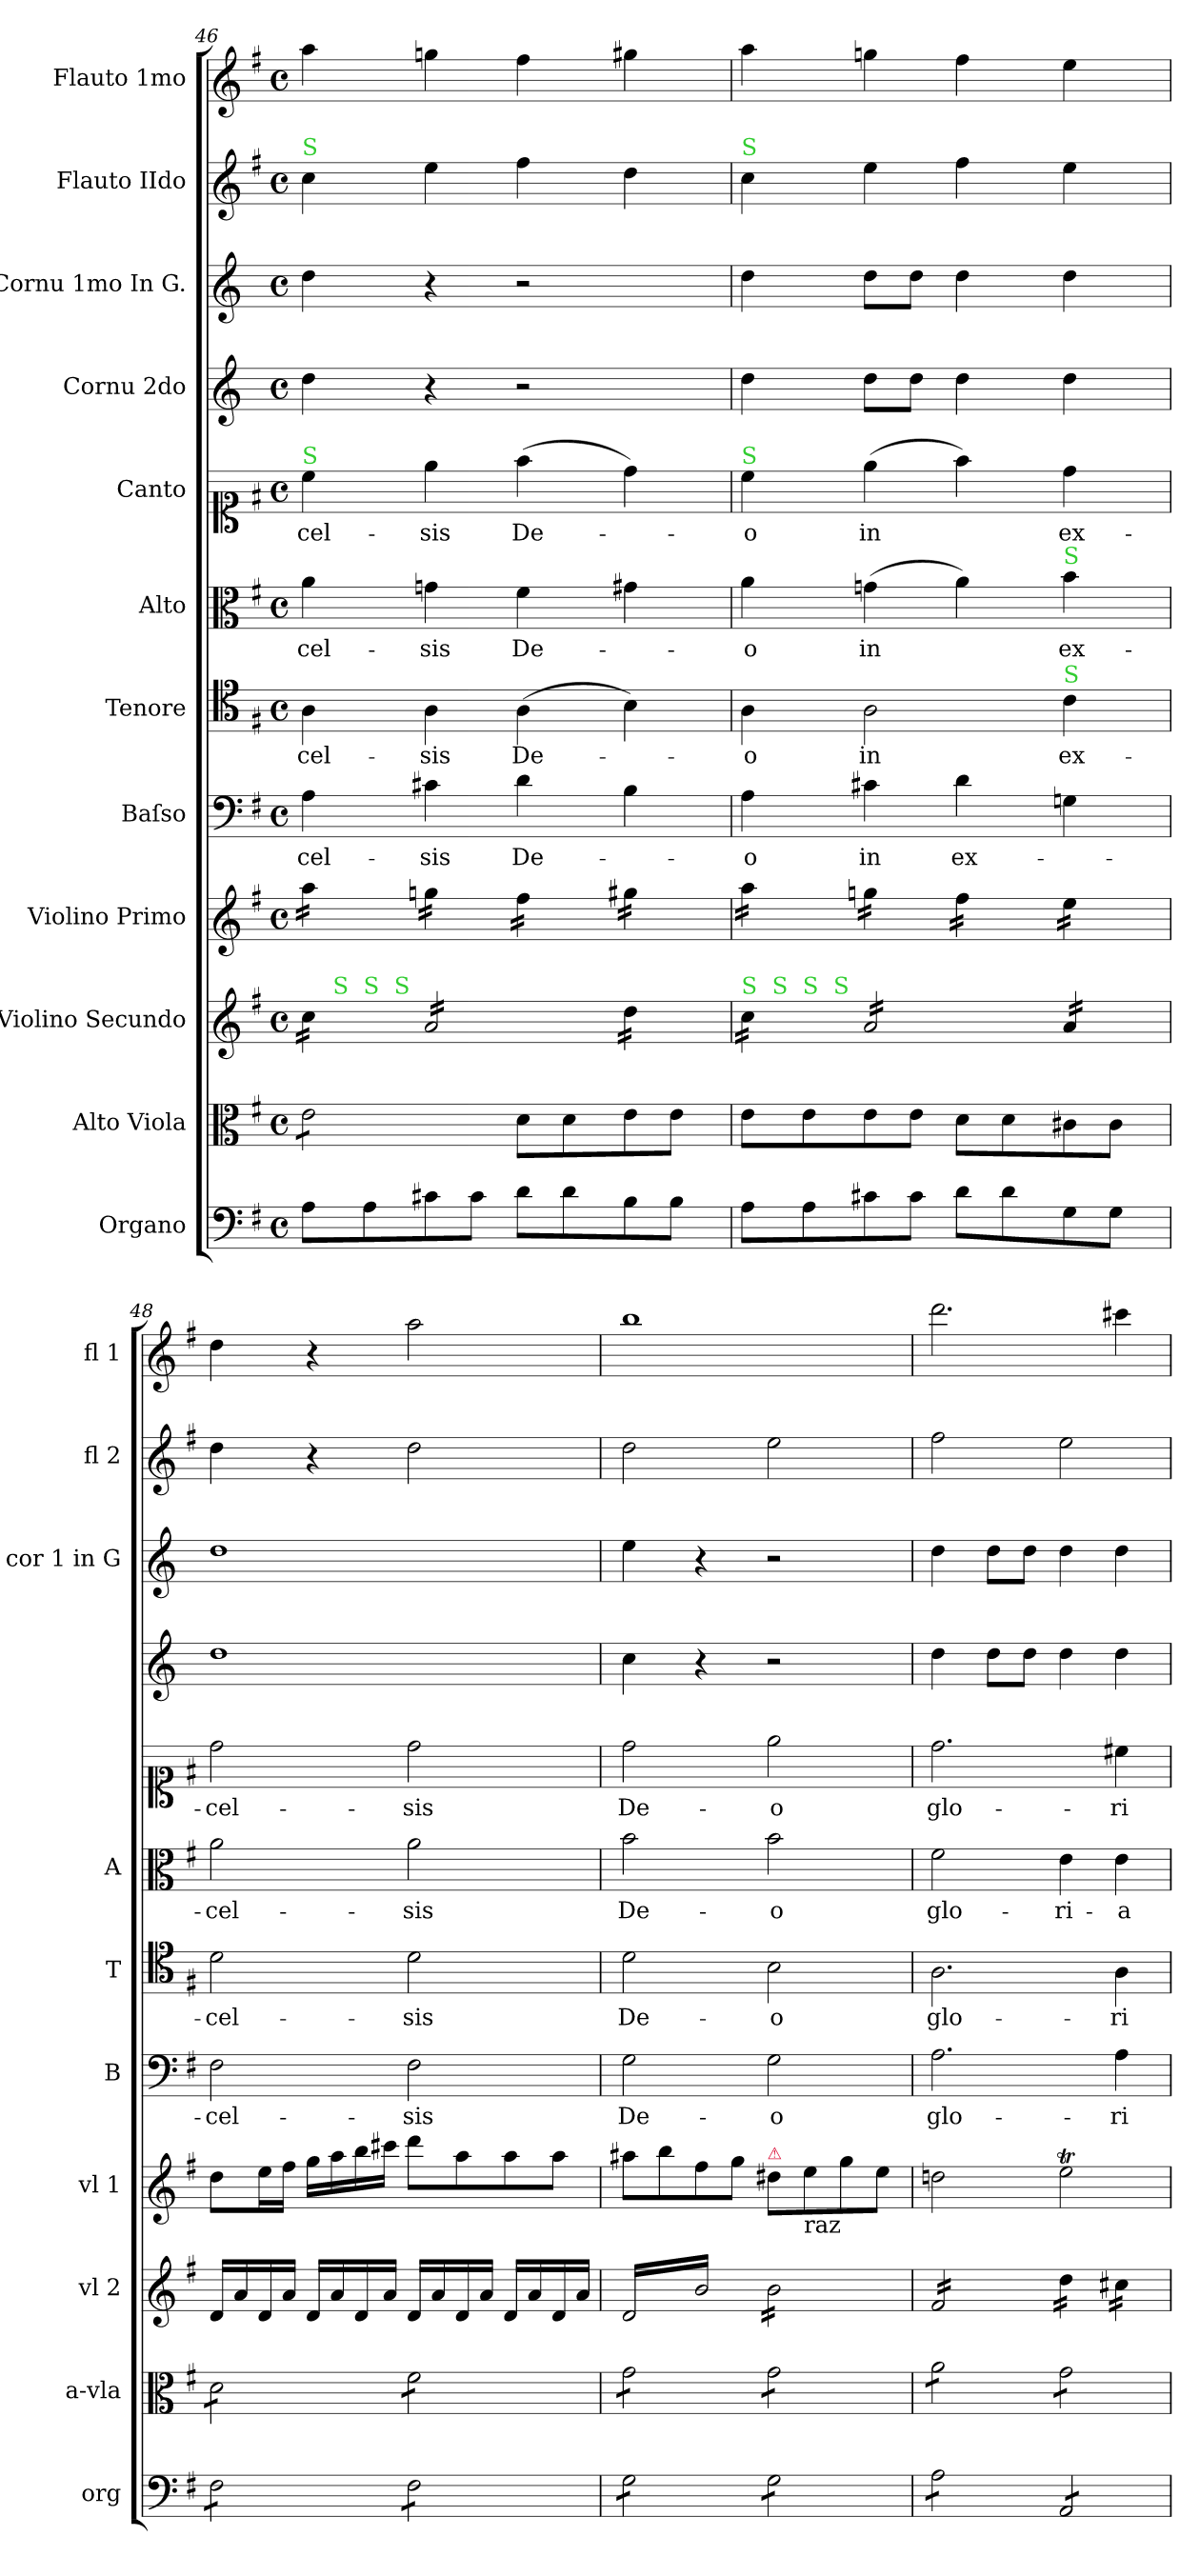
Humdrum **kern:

**kern	**kern	**kern	**kern	**kern	**text	**kern	**text	**kern	**text	**kern	**text	**kern	**kern	**kern	**kern
*part12	*part11	*part10	*part9	*part8	*part8	*part7	*part7	*part6	*part6	*part5	*part5	*part4	*part3	*part2	*part1
*staff12	*staff11	*staff10	*staff9	*staff8	*staff8	*staff7	*staff7	*staff6	*staff6	*staff5	*staff5	*staff4	*staff3	*staff2	*staff1
*I"Organo	*I"Alto Viola	*I"Violino Secundo	*I"Violino Primo	*I"Baſso	*	*I"Tenore	*	*I"Alto	*	*I"Canto	*	*I"Cornu 2do	*I"Cornu 1mo In G.	*I"Flauto IIdo	*I"Flauto 1mo
*I'org	*I'a-vla	*I'vl 2	*I'vl 1	*I'B	*	*I'T	*	*I'A	*	*	*	*	*I'cor 1 in G	*I'fl 2	*I'fl 1
*clefF4	*clefC3	*clefG2	*clefG2	*clefF4	*	*clefC4	*	*clefC3	*	*clefC1	*	*clefG2	*clefG2	*clefG2	*clefG2
*	*	*	*	*	*	*	*	*	*	*	*	*ITrd3c5	*ITrd3c5	*	*
*k[f#]	*k[f#]	*k[f#]	*k[f#]	*k[f#]	*	*k[f#]	*	*k[f#]	*	*k[f#]	*	*k[f#]	*k[f#]	*k[f#]	*k[f#]
*G:	*G:	*G:	*G:	*G:	*	*G:	*	*G:	*	*G:	*	*G:	*G:	*G:	*G:
*M4/4	*M4/4	*M4/4	*M4/4	*M4/4	*	*M4/4	*	*M4/4	*	*M4/4	*	*M4/4	*M4/4	*M4/4	*M4/4
*met(c)	*met(c)	*met(c)	*met(c)	*met(c)	*	*met(c)	*	*met(c)	*	*met(c)	*	*met(c)	*met(c)	*met(c)	*met(c)
=46	=46	=46	=46	=46	=46	=46	=46	=46	=46	=46	=46	=46	=46	=46	=46
!	!	!	!	!	!	!	!	!	!	!	!	!	!	!LO:TX:a:color=limegreen:t=S	!
!	!	!	!	!	!	!	!	!	!	!LO:TX:a:color=limegreen:t=S	!	!	!	!	!
!	!	!LO:TX:a:color=limegreen:t=S	!	!	!	!	!	!	!	!	!	!	!	!	!
*	*	*^	*	*	*	*	*	*	*	*	*	*	*	*	*
*	*	*	*^	*	*	*	*	*	*	*	*	*	*	*	*	*
*	*	*	*	*^	*	*	*	*	*	*	*	*	*	*	*	*	*
*	*tremolo	*	*	*	*	*	*	*	*	*	*	*	*	*	*	*	*	*
*	*	*tremolo	*	*	*	*	*	*	*	*	*	*	*	*	*	*	*	*
*	*	*	*	*	*	*tremolo	*	*	*	*	*	*	*	*	*	*	*	*
8A\L	8e\L	16cc\LL	16ryy	8ryy	8.ryy	16aa\LL	4A\	-cel-	4A\	-cel-	4a\	-cel-	4cc\	-cel-	4a\	4a\	4cc\	4aa\
!	!	!	!LO:TX:a:color=limegreen:t=S	!	!	!	!	!	!	!	!	!	!	!	!	!	!	!
.	.	16cc\	2...ryy	.	.	16aa\	.	.	.	.	.	.	.	.	.	.	.	.
!	!	!	!	!LO:TX:a:color=limegreen:t=S	!	!	!	!	!	!	!	!	!	!	!	!	!	!
8A\	8e\	16cc\	.	2..ryy	.	16aa\	.	.	.	.	.	.	.	.	.	.	.	.
!	!	!	!	!	!LO:TX:a:color=limegreen:t=S	!	!	!	!	!	!	!	!	!	!	!	!	!
.	.	16cc\JJ	.	.	2ryy	16aa\JJ	.	.	.	.	.	.	.	.	.	.	.	.
8c#X\	8e\	16a/LL	.	.	.	16ggn\LL	4c#X\	-sis	4A\	-sis	4gn\	-sis	4ee\	-sis	4r	4r	4ee\	4ggn\
.	.	16a/	.	.	.	16ggn\	.	.	.	.	.	.	.	.	.	.	.	.
8c#\J	8e\J	16a/	.	.	.	16ggn\	.	.	.	.	.	.	.	.	.	.	.	.
*	*Xtremolo	*	*	*	*	*	*	*	*	*	*	*	*	*	*	*	*	*
.	.	16a/	.	.	.	16ggn\JJ	.	.	.	.	.	.	.	.	.	.	.	.
8d\L	8d\L	16a/	.	.	.	16ff#\LL	4d\	De-	(4A\	De-	4f#\	De-	(4ff#\	De-	2r	2r	4ff#\	4ff#\
.	.	16a/	.	.	.	16ff#\	.	.	.	.	.	.	.	.	.	.	.	.
8d\	8d\	16a/	.	.	.	16ff#\	.	.	.	.	.	.	.	.	.	.	.	.
.	.	16a/JJ	.	.	4ryy	16ff#\JJ	.	.	.	.	.	.	.	.	.	.	.	.
8B\	8e\	16dd\LL	.	.	.	16gg#X\LL	4B\	.	4B\)	.	4g#X\	.	4dd\)	.	.	.	4dd\	4gg#X\
.	.	16dd\	.	.	.	16gg#X\	.	.	.	.	.	.	.	.	.	.	.	.
8B\J	8e\J	16dd\	.	.	.	16gg#X\	.	.	.	.	.	.	.	.	.	.	.	.
.	.	16dd\JJ	.	.	16ryy	16gg#X\JJ	.	.	.	.	.	.	.	.	.	.	.	.
=47	=47	=47	=47	=47	=47	=47	=47	=47	=47	=47	=47	=47	=47	=47	=47	=47	=47	=47
!	!	!	!	!	!	!	!	!	!	!	!	!	!	!	!	!	!LO:TX:a:color=limegreen:t=S	!
!	!	!	!	!	!	!	!	!	!	!	!	!	!LO:TX:a:color=limegreen:t=S	!	!	!	!	!
!	!	!LO:TX:a:color=limegreen:t=S	!	!	!	!	!	!	!	!	!	!	!	!	!	!	!	!
8A\L	8e\L	16cc\LL	16ryy	8ryy	8.ryy	16aa\LL	4A\	-o	4A\	-o	4a\	-o	4cc\	-o	4a\	4a\	4cc\	4aa\
!	!	!	!LO:TX:a:color=limegreen:t=S	!	!	!	!	!	!	!	!	!	!	!	!	!	!	!
.	.	16cc\	2...ryy	.	.	16aa\	.	.	.	.	.	.	.	.	.	.	.	.
!	!	!	!	!LO:TX:a:color=limegreen:t=S	!	!	!	!	!	!	!	!	!	!	!	!	!	!
8A\	8e\	16cc\	.	2..ryy	.	16aa\	.	.	.	.	.	.	.	.	.	.	.	.
!	!	!	!	!	!LO:TX:a:color=limegreen:t=S	!	!	!	!	!	!	!	!	!	!	!	!	!
.	.	16cc\JJ	.	.	2ryy	16aa\JJ	.	.	.	.	.	.	.	.	.	.	.	.
8c#X\	8e\	16a/LL	.	.	.	16ggn\LL	4c#X\	in	2A\	in	(4gn\	in	(4ee\	in	8a\L	8a\L	4ee\	4ggn\
.	.	16a/	.	.	.	16ggn\	.	.	.	.	.	.	.	.	.	.	.	.
8c#\J	8e\J	16a/	.	.	.	16ggn\	.	.	.	.	.	.	.	.	8a\J	8a\J	.	.
.	.	16a/	.	.	.	16ggn\JJ	.	.	.	.	.	.	.	.	.	.	.	.
8d\L	8d\L	16a/	.	.	.	16ff#\LL	4d\	ex-	.	.	4a\)	.	4ff#\)	.	4a\	4a\	4ff#\	4ff#\
.	.	16a/	.	.	.	16ff#\	.	.	.	.	.	.	.	.	.	.	.	.
8d\	8d\	16a/	.	.	.	16ff#\	.	.	.	.	.	.	.	.	.	.	.	.
.	.	16a/JJ	.	.	4ryy	16ff#\JJ	.	.	.	.	.	.	.	.	.	.	.	.
!	!	!	!	!	!	!	!	!	!	!	!LO:TX:a:color=limegreen:t=S	!	!	!	!	!	!	!
!	!	!	!	!	!	!	!	!	!LO:TX:a:color=limegreen:t=S	!	!	!	!	!	!	!	!	!
8G\	8c#X\	16a/LL	.	.	.	16ee\LL	4Gn\	.	4c\	ex-	4b\	ex-	4dd\	ex-	4a\	4a\	4ee\	4ee\
.	.	16a/	.	.	.	16ee\	.	.	.	.	.	.	.	.	.	.	.	.
8G\J	8c#\J	16a/	.	.	.	16ee\	.	.	.	.	.	.	.	.	.	.	.	.
.	.	16a/JJ	.	.	16ryy	16ee\JJ	.	.	.	.	.	.	.	.	.	.	.	.
*	*	*	*	*	*	*Xtremolo	*	*	*	*	*	*	*	*	*	*	*	*
*	*	*Xtremolo	*	*	*	*	*	*	*	*	*	*	*	*	*	*	*	*
*	*	*v	*v	*v	*v	*	*	*	*	*	*	*	*	*	*	*	*	*
=48	=48	=48	=48	=48	=48	=48	=48	=48	=48	=48	=48	=48	=48	=48	=48
*tremolo	*	*	*	*	*	*	*	*	*	*	*	*	*	*	*
*	*tremolo	*	*	*	*	*	*	*	*	*	*	*	*	*	*
8F#\L	8d\L	16d/LL	8dd\L	2F#\	-cel-	2d\	-cel-	2a\	-cel-	2dd\	-cel-	1a	1a	4dd\	4dd\
.	.	16a/	.	.	.	.	.	.	.	.	.	.	.	.	.
8F#\	8d\	16d/	16ee\L	.	.	.	.	.	.	.	.	.	.	.	.
.	.	16a/JJ	16ff#\JJ	.	.	.	.	.	.	.	.	.	.	.	.
8F#\	8d\	16d/LL	16gg\LL	.	.	.	.	.	.	.	.	.	.	4r	4r
.	.	16a/	16aa\	.	.	.	.	.	.	.	.	.	.	.	.
8F#\J	8d\J	16d/	16bb\	.	.	.	.	.	.	.	.	.	.	.	.
.	.	16a/JJ	16ccc#X\JJ	.	.	.	.	.	.	.	.	.	.	.	.
8F#\L	8f#\L	16d/LL	8ddd\L	2F#\	-sis	2d\	-sis	2a\	-sis	2dd\	-sis	.	.	2dd\	2aa\
.	.	16a/	.	.	.	.	.	.	.	.	.	.	.	.	.
8F#\	8f#\	16d/	8aa\	.	.	.	.	.	.	.	.	.	.	.	.
.	.	16a/JJ	.	.	.	.	.	.	.	.	.	.	.	.	.
8F#\	8f#\	16d/LL	8aa\	.	.	.	.	.	.	.	.	.	.	.	.
.	.	16a/	.	.	.	.	.	.	.	.	.	.	.	.	.
8F#\J	8f#\J	16d/	8aa\J	.	.	.	.	.	.	.	.	.	.	.	.
.	.	16a/JJ	.	.	.	.	.	.	.	.	.	.	.	.	.
=49	=49	=49	=49	=49	=49	=49	=49	=49	=49	=49	=49	=49	=49	=49	=49
*	*	*tremolo	*	*	*	*	*	*	*	*	*	*	*	*	*
8G\L	8g\L	16d/LL	8aa#X\L	2G\	De-	2d\	De-	2b\	De-	2dd\	De-	4g\	4b\	2dd\	1bb
.	.	16b/	.	.	.	.	.	.	.	.	.	.	.	.	.
8G\	8g\	16d/	8bb\	.	.	.	.	.	.	.	.	.	.	.	.
.	.	16b/	.	.	.	.	.	.	.	.	.	.	.	.	.
8G\	8g\	16d/	8ff#\	.	.	.	.	.	.	.	.	4r	4r	.	.
.	.	16b/	.	.	.	.	.	.	.	.	.	.	.	.	.
8G\J	8g\J	16d/	8gg\J	.	.	.	.	.	.	.	.	.	.	.	.
.	.	16b/JJ	.	.	.	.	.	.	.	.	.	.	.	.	.
!	!	!	!LO:TX:a:color=crimson:t=⚠	!	!	!	!	!	!	!	!	!	!	!	!
8G\L	8g\L	16b\LL	8dd#X\L	2G\	-o	2B\	-o	2b\	-o	2ee\	-o	2r	2r	2ee\	.
.	.	16b\	.	.	.	.	.	.	.	.	.	.	.	.	.
!	!	!	!LO:TX:b:t=raz	!	!	!	!	!	!	!	!	!	!	!	!
8G\	8g\	16b\	8ee\	.	.	.	.	.	.	.	.	.	.	.	.
.	.	16b\	.	.	.	.	.	.	.	.	.	.	.	.	.
8G\	8g\	16b\	8gg\	.	.	.	.	.	.	.	.	.	.	.	.
.	.	16b\	.	.	.	.	.	.	.	.	.	.	.	.	.
8G\J	8g\J	16b\	8ee\J	.	.	.	.	.	.	.	.	.	.	.	.
.	.	16b\JJ	.	.	.	.	.	.	.	.	.	.	.	.	.
=50	=50	=50	=50	=50	=50	=50	=50	=50	=50	=50	=50	=50	=50	=50	=50
8A\L	8a\L	16f#/LL	2ddn\	2.A\	glo-	2.A\	glo-	2f#\	glo-	2.dd\	glo-	4a\	4a\	2ff#\	2.ddd\
.	.	16f#/	.	.	.	.	.	.	.	.	.	.	.	.	.
8A\	8a\	16f#/	.	.	.	.	.	.	.	.	.	.	.	.	.
.	.	16f#/	.	.	.	.	.	.	.	.	.	.	.	.	.
8A\	8a\	16f#/	.	.	.	.	.	.	.	.	.	8a\L	8a\L	.	.
.	.	16f#/	.	.	.	.	.	.	.	.	.	.	.	.	.
8A\J	8a\J	16f#/	.	.	.	.	.	.	.	.	.	8a\J	8a\J	.	.
.	.	16f#/JJ	.	.	.	.	.	.	.	.	.	.	.	.	.
8AA/L	8g\L	16dd\LL	2eeT\	.	.	.	.	4e\	-ri-	.	.	4a\	4a\	2ee\	.
.	.	16dd\	.	.	.	.	.	.	.	.	.	.	.	.	.
8AA/	8g\	16dd\	.	.	.	.	.	.	.	.	.	.	.	.	.
.	.	16dd\JJ	.	.	.	.	.	.	.	.	.	.	.	.	.
8AA/	8g\	16cc#X\LL	.	4A\	-ri-	4A\	-ri-	4e\	-a	4cc#X\	-ri-	4a\	4a\	.	4ccc#X\
.	.	16cc#X\	.	.	.	.	.	.	.	.	.	.	.	.	.
8AA/J	8g\J	16cc#X\	.	.	.	.	.	.	.	.	.	.	.	.	.
*	*Xtremolo	*	*	*	*	*	*	*	*	*	*	*	*	*	*
*Xtremolo	*	*	*	*	*	*	*	*	*	*	*	*	*	*	*
.	.	16cc#X\JJ	.	.	.	.	.	.	.	.	.	.	.	.	.
*	*	*Xtremolo	*	*	*	*	*	*	*	*	*	*	*	*	*
=	=	=	=	=	=	=	=	=	=	=	=	=	=	=	=
*-	*-	*-	*-	*-	*-	*-	*-	*-	*-	*-	*-	*-	*-	*-	*-
